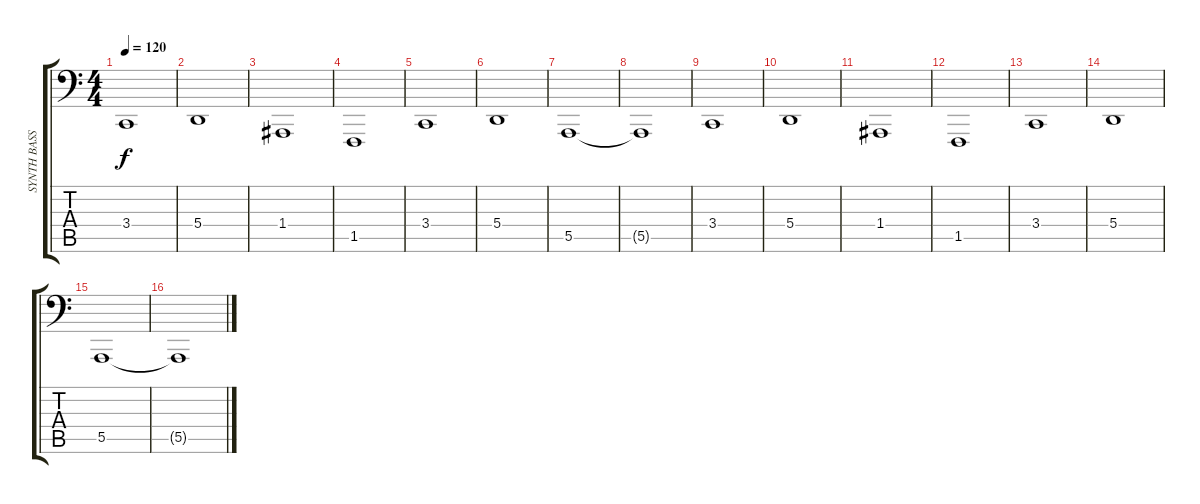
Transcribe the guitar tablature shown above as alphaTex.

\track ("SYNTH BASS" "SYNTH BASS") {instrument lead2sawtooth}
\staff {score tabs}
\tuning (C3 G2 D2 A1 E1 B0) {hide}
\ts (4 4)
\tempo 120
\clef f4
\ks c
3.4.1{dy f} |
5.4.1 |
1.4.1 |
1.5.1 |
3.4.1 |
5.4.1 |
5.5.1 |
5.5{t}.1 |
3.4.1 |
5.4.1 |
1.4.1 |
1.5.1 |
3.4.1 |
5.4.1 |
5.5.1 |
5.5{t}.1
